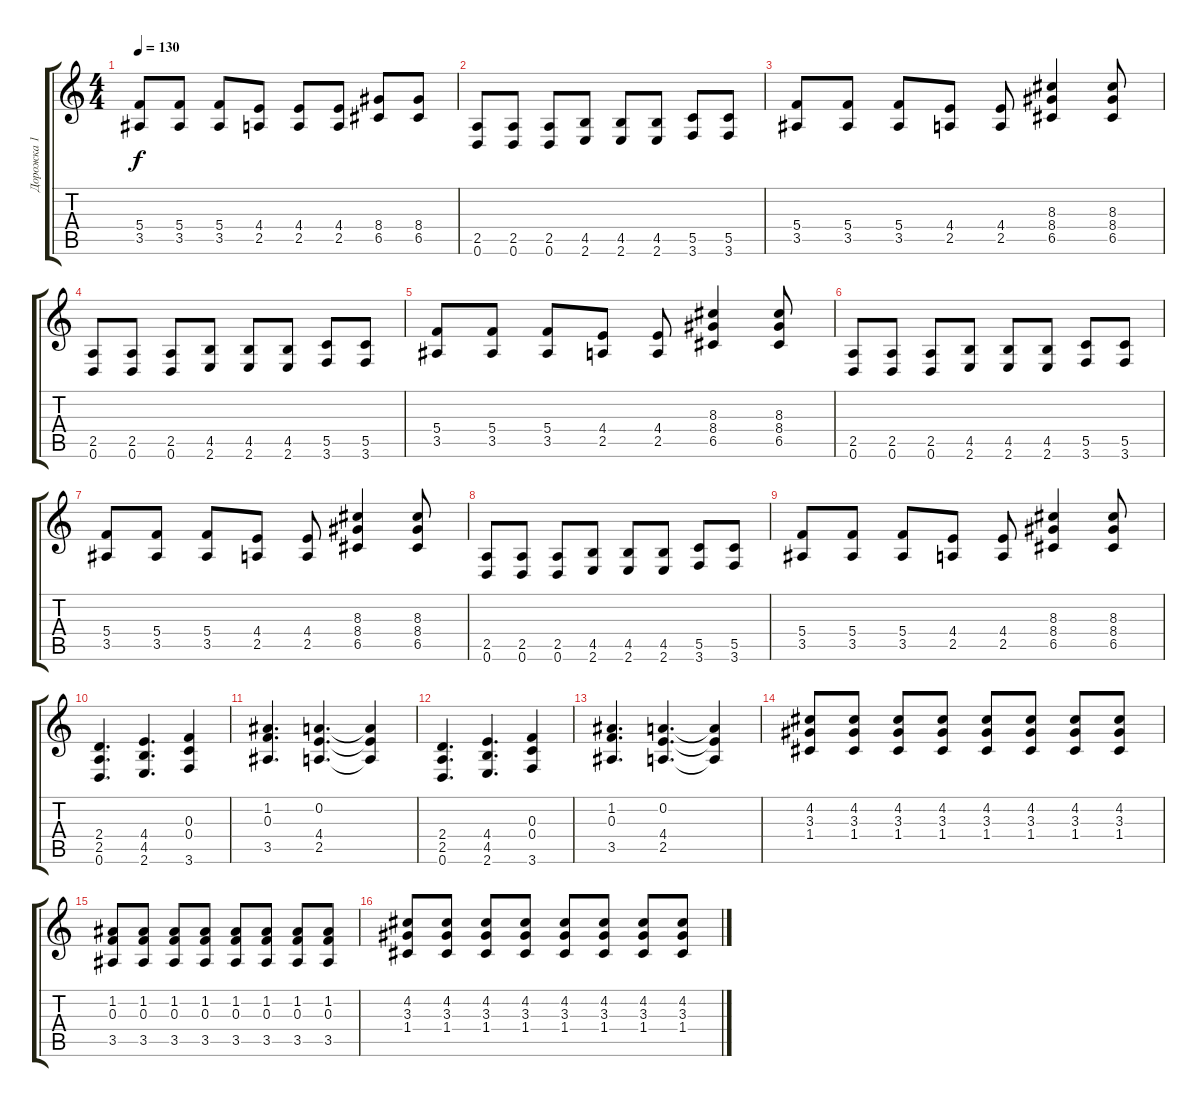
\track ("Дорожка 1" "Дорожка 1") {instrument distortionguitar}
\staff {score tabs}
\tuning (D4 A3 F3 C3 G2 D2) {hide}
\ts (4 4)
\tempo 130
\clef g2
\ks c
(5.4 3.5).8{dy f} (5.4 3.5).8 (5.4 3.5).8 (4.4 2.5).8 (4.4 2.5).8 (4.4 2.5).8 (8.4 6.5).8 (8.4 6.5).8 |
(2.5 0.6).8 (2.5 0.6).8 (2.5 0.6).8 (4.5 2.6).8 (4.5 2.6).8 (4.5 2.6).8 (5.5 3.6).8 (5.5 3.6).8 |
(5.4 3.5).8 (5.4 3.5).8 (5.4 3.5).8 (4.4 2.5).8 (4.4 2.5).8 (8.3 8.4 6.5).4 (8.3 8.4 6.5).8 |
(2.5 0.6).8 (2.5 0.6).8 (2.5 0.6).8 (4.5 2.6).8 (4.5 2.6).8 (4.5 2.6).8 (5.5 3.6).8 (5.5 3.6).8 |
(5.4 3.5).8 (5.4 3.5).8 (5.4 3.5).8 (4.4 2.5).8 (4.4 2.5).8 (8.3 8.4 6.5).4 (8.3 8.4 6.5).8 |
(2.5 0.6).8 (2.5 0.6).8 (2.5 0.6).8 (4.5 2.6).8 (4.5 2.6).8 (4.5 2.6).8 (5.5 3.6).8 (5.5 3.6).8 |
(5.4 3.5).8 (5.4 3.5).8 (5.4 3.5).8 (4.4 2.5).8 (4.4 2.5).8 (8.3 8.4 6.5).4 (8.3 8.4 6.5).8 |
(2.5 0.6).8 (2.5 0.6).8 (2.5 0.6).8 (4.5 2.6).8 (4.5 2.6).8 (4.5 2.6).8 (5.5 3.6).8 (5.5 3.6).8 |
(5.4 3.5).8 (5.4 3.5).8 (5.4 3.5).8 (4.4 2.5).8 (4.4 2.5).8 (8.3 8.4 6.5).4 (8.3 8.4 6.5).8 |
(2.4 2.5 0.6).4{d} (4.4 4.5 2.6).4{d} (0.3 0.4 3.6).4 |
(1.2 0.3 3.5).4{d} (0.2 4.4 2.5).4{d} (0.2{t} 4.4{t} 2.5{t}).4 |
(2.4 2.5 0.6).4{d} (4.4 4.5 2.6).4{d} (0.3 0.4 3.6).4 |
(1.2 0.3 3.5).4{d} (0.2 4.4 2.5).4{d} (0.2{t} 4.4{t} 2.5{t}).4 |
(4.2 3.3 1.4).8 (4.2 3.3 1.4).8 (4.2 3.3 1.4).8 (4.2 3.3 1.4).8 (4.2 3.3 1.4).8 (4.2 3.3 1.4).8 (4.2 3.3 1.4).8 (4.2 3.3 1.4).8 |
(1.2 0.3 3.5).8 (1.2 0.3 3.5).8 (1.2 0.3 3.5).8 (1.2 0.3 3.5).8 (1.2 0.3 3.5).8 (1.2 0.3 3.5).8 (1.2 0.3 3.5).8 (1.2 0.3 3.5).8 |
(4.2 3.3 1.4).8 (4.2 3.3 1.4).8 (4.2 3.3 1.4).8 (4.2 3.3 1.4).8 (4.2 3.3 1.4).8 (4.2 3.3 1.4).8 (4.2 3.3 1.4).8 (4.2 3.3 1.4).8
